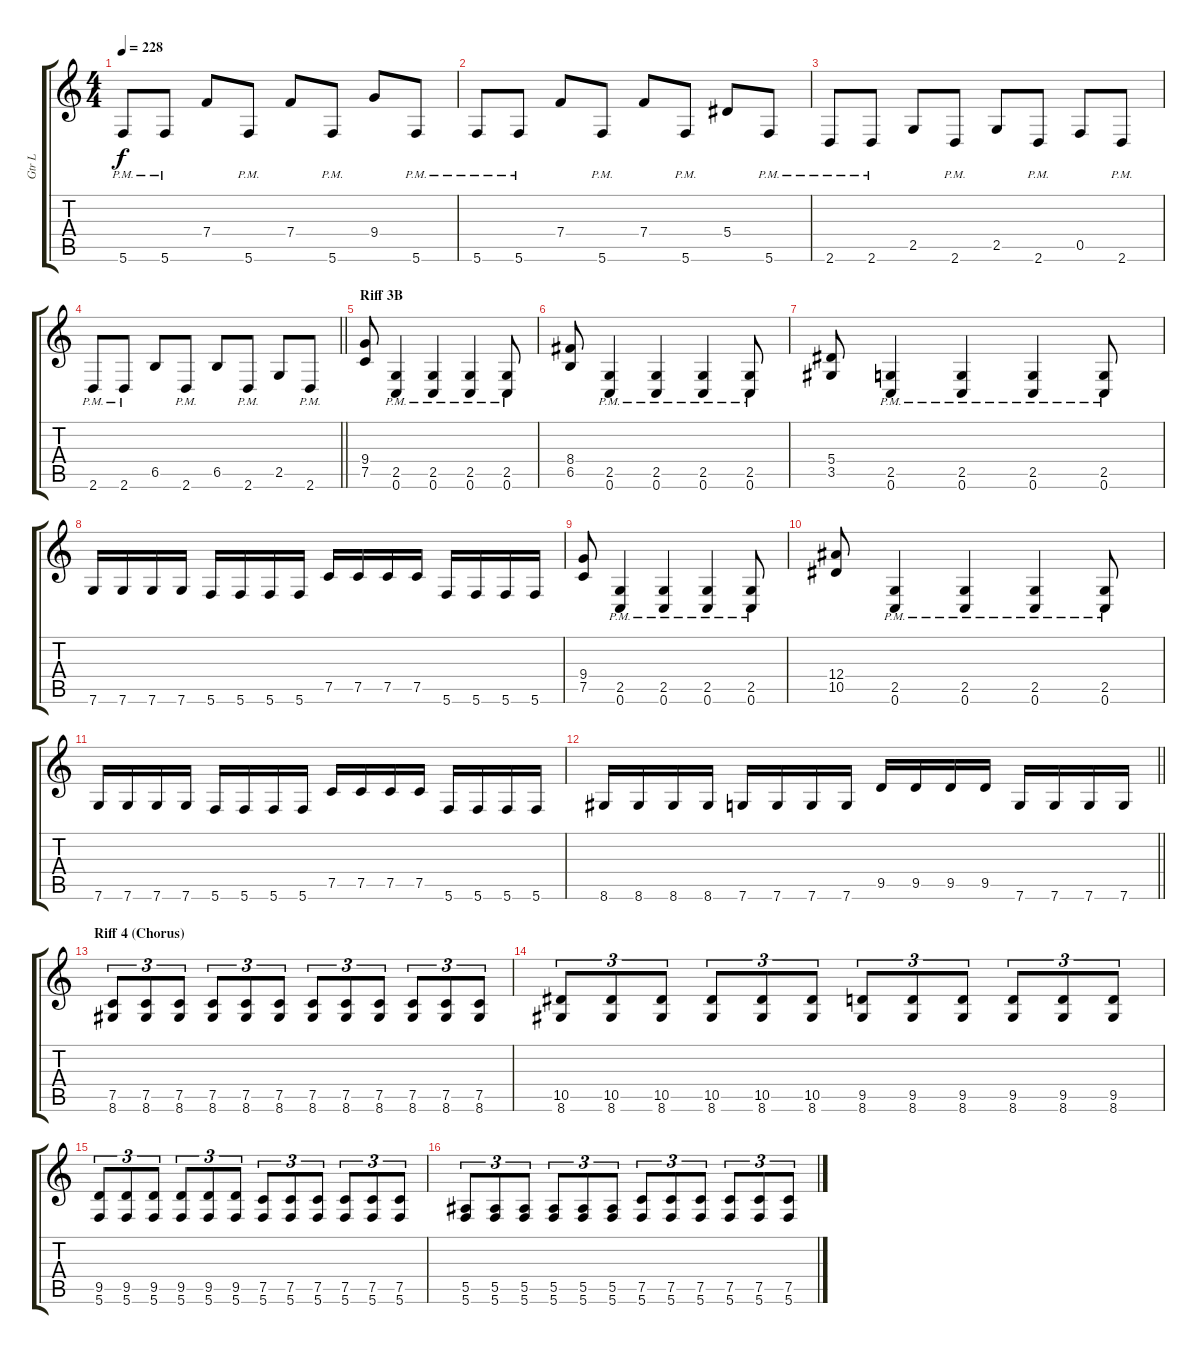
\track ("Gtr L" "Gtr L") {instrument distortionguitar}
\staff {score tabs}
\tuning (C4 G3 Eb3 Bb2 F2 C2) {hide}
\ts (4 4)
\tempo 228
\clef g2
\ks c
5.6{pm}.8{dy f} 5.6{pm}.8 7.4.8 5.6{pm}.8 7.4.8 5.6{pm}.8 9.4.8 5.6{pm}.8 |
5.6{pm}.8 5.6{pm}.8 7.4.8 5.6{pm}.8 7.4.8 5.6{pm}.8 5.4.8 5.6{pm}.8 |
2.6{pm}.8 2.6{pm}.8 2.5.8 2.6{pm}.8 2.5.8 2.6{pm}.8 0.5.8 2.6{pm}.8 |
\barLineRight lightlight
2.6{pm}.8 2.6{pm}.8 6.5.8 2.6{pm}.8 6.5.8 2.6{pm}.8 2.5.8 2.6{pm}.8 |
\section ("" "Riff 3B")
(9.4 7.5).8 (2.5{pm} 0.6{pm}).4 (2.5{pm} 0.6{pm}).4 (2.5{pm} 0.6{pm}).4 (2.5{pm} 0.6{pm}).8 |
(8.4 6.5).8 (2.5{pm} 0.6{pm}).4 (2.5{pm} 0.6{pm}).4 (2.5{pm} 0.6{pm}).4 (2.5{pm} 0.6{pm}).8 |
(5.4 3.5).8 (2.5{pm} 0.6{pm}).4 (2.5{pm} 0.6{pm}).4 (2.5{pm} 0.6{pm}).4 (2.5{pm} 0.6{pm}).8 |
7.6.16 7.6.16 7.6.16 7.6.16 5.6.16 5.6.16 5.6.16 5.6.16 7.5.16 7.5.16 7.5.16 7.5.16 5.6.16 5.6.16 5.6.16 5.6.16 |
(9.4 7.5).8 (2.5{pm} 0.6{pm}).4 (2.5{pm} 0.6{pm}).4 (2.5{pm} 0.6{pm}).4 (2.5{pm} 0.6{pm}).8 |
(12.4 10.5).8 (2.5{pm} 0.6{pm}).4 (2.5{pm} 0.6{pm}).4 (2.5{pm} 0.6{pm}).4 (2.5{pm} 0.6{pm}).8 |
7.6.16 7.6.16 7.6.16 7.6.16 5.6.16 5.6.16 5.6.16 5.6.16 7.5.16 7.5.16 7.5.16 7.5.16 5.6.16 5.6.16 5.6.16 5.6.16 |
\barLineRight lightlight
8.6.16 8.6.16 8.6.16 8.6.16 7.6.16 7.6.16 7.6.16 7.6.16 9.5.16 9.5.16 9.5.16 9.5.16 7.6.16 7.6.16 7.6.16 7.6.16 |
\section ("" "Riff 4 (Chorus)")
(7.5 8.6).8{tu (3 2)} (7.5 8.6).8{tu (3 2)} (7.5 8.6).8{tu (3 2)} (7.5 8.6).8{tu (3 2)} (7.5 8.6).8{tu (3 2)} (7.5 8.6).8{tu (3 2)} (7.5 8.6).8{tu (3 2)} (7.5 8.6).8{tu (3 2)} (7.5 8.6).8{tu (3 2)} (7.5 8.6).8{tu (3 2)} (7.5 8.6).8{tu (3 2)} (7.5 8.6).8{tu (3 2)} |
(10.5 8.6).8{tu (3 2)} (10.5 8.6).8{tu (3 2)} (10.5 8.6).8{tu (3 2)} (10.5 8.6).8{tu (3 2)} (10.5 8.6).8{tu (3 2)} (10.5 8.6).8{tu (3 2)} (9.5 8.6).8{tu (3 2)} (9.5 8.6).8{tu (3 2)} (9.5 8.6).8{tu (3 2)} (9.5 8.6).8{tu (3 2)} (9.5 8.6).8{tu (3 2)} (9.5 8.6).8{tu (3 2)} |
(9.5 5.6).8{tu (3 2)} (9.5 5.6).8{tu (3 2)} (9.5 5.6).8{tu (3 2)} (9.5 5.6).8{tu (3 2)} (9.5 5.6).8{tu (3 2)} (9.5 5.6).8{tu (3 2)} (7.5 5.6).8{tu (3 2)} (7.5 5.6).8{tu (3 2)} (7.5 5.6).8{tu (3 2)} (7.5 5.6).8{tu (3 2)} (7.5 5.6).8{tu (3 2)} (7.5 5.6).8{tu (3 2)} |
(5.5 5.6).8{tu (3 2)} (5.5 5.6).8{tu (3 2)} (5.5 5.6).8{tu (3 2)} (5.5 5.6).8{tu (3 2)} (5.5 5.6).8{tu (3 2)} (5.5 5.6).8{tu (3 2)} (7.5 5.6).8{tu (3 2)} (7.5 5.6).8{tu (3 2)} (7.5 5.6).8{tu (3 2)} (7.5 5.6).8{tu (3 2)} (7.5 5.6).8{tu (3 2)} (7.5 5.6).8{tu (3 2)}
